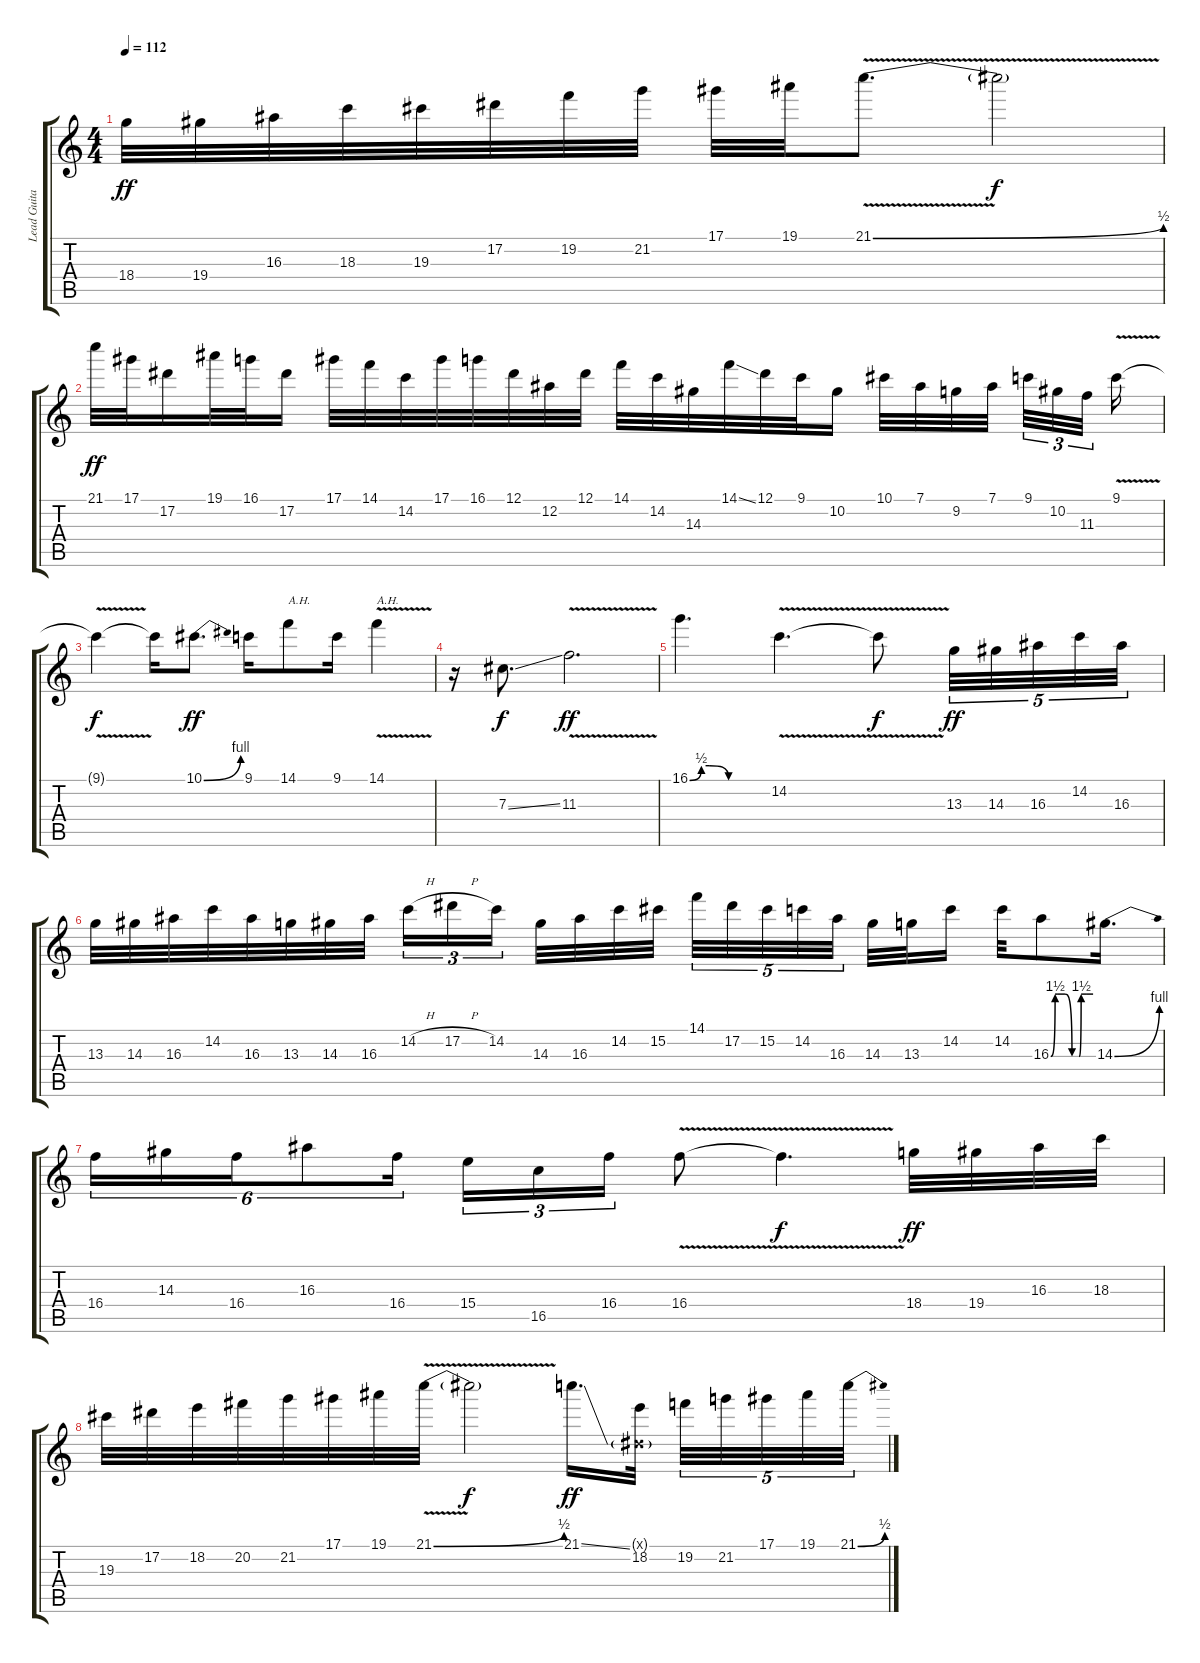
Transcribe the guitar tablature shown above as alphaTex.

\track ("Lead Guitar" "Lead Guita") {instrument overdrivenguitar}
\staff {score tabs}
\tuning (Eb4 Bb3 Gb3 Db3 Ab2 Eb2) {hide}
\ts (4 4)
\tempo 112
\clef g2
\ks c
18.4.32{dy ff} 19.4.32 16.3.32 18.3.32 19.3.32 17.2.32 19.2.32 21.2.32 17.1.32 19.1.32 21.1{be (bend 0 0 60 2) v}.8{d} 21.1{t}.2{dy f} |
21.1.32{dy ff} 17.1.32 17.2.16 19.1.32 16.1.32 17.2.16 17.1.32 14.1.32 14.2.32 17.1.32 16.1.32 12.1.32 12.2.32 12.1.32 14.1.32 14.2.32 14.3.32 14.1{ss}.32 12.1.32 9.1.32 10.2.16 10.1.32 7.1.32 9.2.32 7.1.32{beam splitsecondary} 9.1.32{tu (3 2)} 10.2.32{tu (3 2)} 11.3.32{tu (3 2) beam splitsecondary} 9.1{v}.16 |
9.1{t}.4{dy f} 9.1{t}.16 10.1{be (bend 0 0 60 4)}.8{d dy ff} 9.1.16 14.1.8{txt "A.H." instrument guitarharmonics} 9.1.16{instrument overdrivenguitar} 14.1{v}.4{txt "A.H." instrument guitarharmonics} |
r.16{instrument overdrivenguitar} 7.3{ss}.8{d dy f} 11.3{v}.2{d dy ff} |
16.1{be (custom 0 0 9 2 15 2 30 0 45 0 60 0)}.4{d} 14.2{v}.4{d} 14.2{t}.8{dy f} 13.3.32{tu (5 4) dy ff} 14.3.32{tu (5 4)} 16.3.32{tu (5 4)} 14.2.32{tu (5 4)} 16.3.32{tu (5 4)} |
13.3.32 14.3.32 16.3.32 14.2.32 16.3.32 13.3.32 14.3.32 16.3.32 14.2{h}.16{tu (3 2)} 17.2{h}.16{tu (3 2)} 14.2.16{tu (3 2) beam splitsecondary} 14.3.32 16.3.32 14.2.32 15.2.32 14.1.32{tu (5 4)} 17.2.32{tu (5 4)} 15.2.32{tu (5 4)} 14.2.32{tu (5 4)} 16.3.32{tu (5 4) beam splitsecondary} 14.3.32 13.3.32 14.2.16 14.2.32 16.3{be (custom 0 0 6 6 10 6 20 6 30 0 40 0 43 6 50 6 60 6)}.8 14.3{be (bend 0 0 60 4)}.16{d} |
16.4.16{tu (6 4)} 14.3.16{tu (6 4)} 16.4.16{tu (6 4)} 16.3.8{tu (6 4)} 16.4.16{tu (6 4)} 15.4.16{tu (3 2)} 16.5.16{tu (3 2)} 16.4.16{tu (3 2)} 16.4{v}.8 16.4{t}.4{d dy f} 18.4.32{dy ff} 19.4.32 16.3.32 18.3.32 |
19.3.32 17.2.32 18.2.32 20.2.32 21.2.32 17.1.32 19.1.32 21.1{be (bend 0 0 60 2) v}.32 21.1{t}.2{dy f} 21.1{ss}.16{d dy ff} (0.1{g x} 18.2).32{beam splitsecondary} 19.2.32{tu (5 4)} 21.2.32{tu (5 4)} 17.1.32{tu (5 4)} 19.1.32{tu (5 4)} 21.1{be (bend 0 0 60 2)}.32{tu (5 4)}
